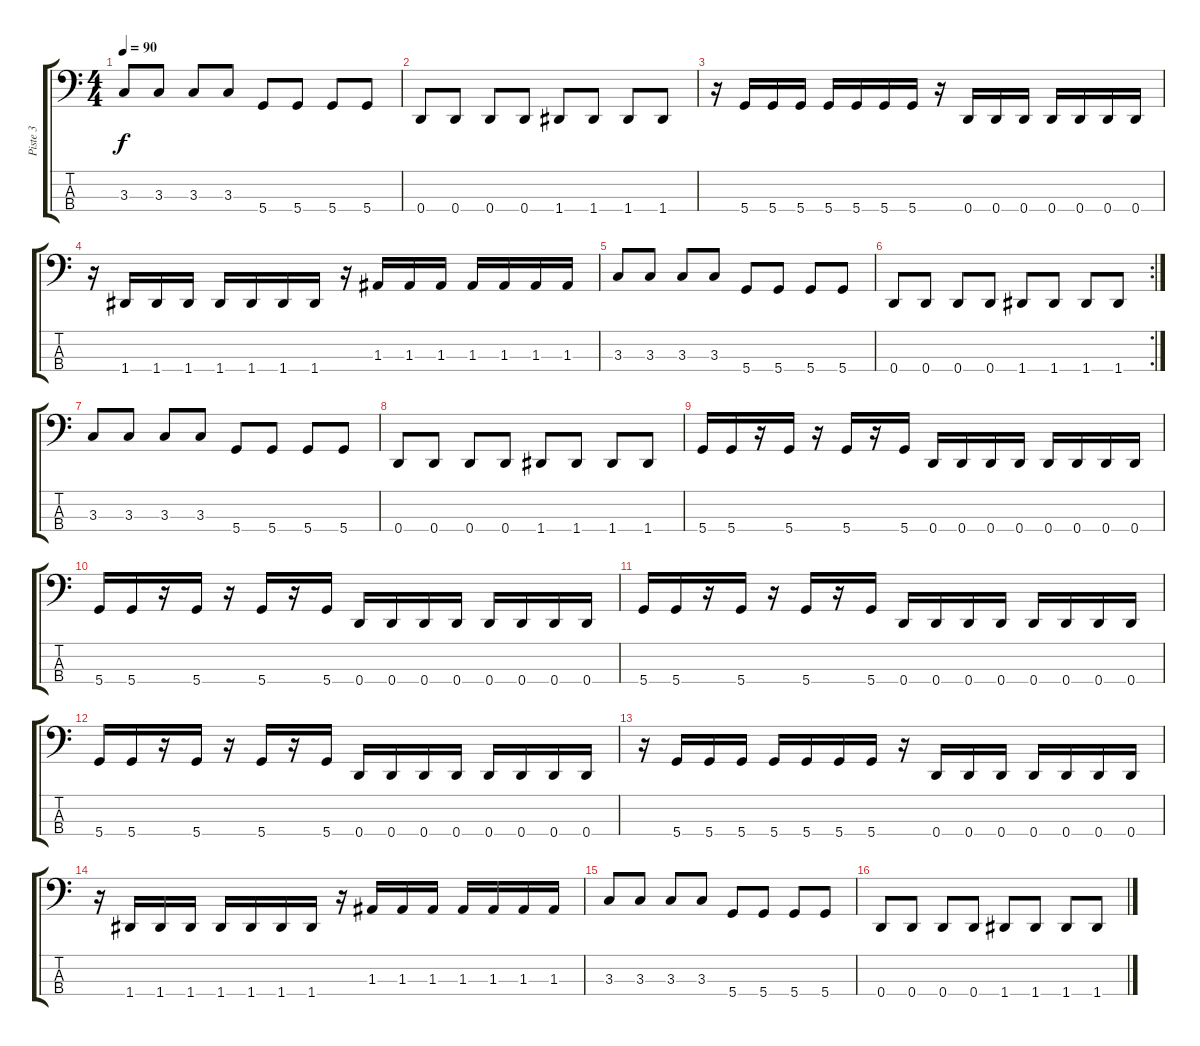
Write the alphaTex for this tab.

\track ("Piste 3" "Piste 3") {instrument electricbasspick}
\staff {score tabs}
\tuning (G2 D2 A1 D1) {hide}
\ts (4 4)
\tempo 90
\clef f4
\ks c
3.3.8{dy f} 3.3.8 3.3.8 3.3.8 5.4.8 5.4.8 5.4.8 5.4.8 |
0.4.8 0.4.8 0.4.8 0.4.8 1.4.8 1.4.8 1.4.8 1.4.8 |
r.16 5.4.16 5.4.16 5.4.16 5.4.16 5.4.16 5.4.16 5.4.16 r.16 0.4.16 0.4.16 0.4.16 0.4.16 0.4.16 0.4.16 0.4.16 |
r.16 1.4.16 1.4.16 1.4.16 1.4.16 1.4.16 1.4.16 1.4.16 r.16 1.3.16 1.3.16 1.3.16 1.3.16 1.3.16 1.3.16 1.3.16 |
3.3.8 3.3.8 3.3.8 3.3.8 5.4.8 5.4.8 5.4.8 5.4.8 |
\rc 2
0.4.8 0.4.8 0.4.8 0.4.8 1.4.8 1.4.8 1.4.8 1.4.8 |
3.3.8 3.3.8 3.3.8 3.3.8 5.4.8 5.4.8 5.4.8 5.4.8 |
0.4.8 0.4.8 0.4.8 0.4.8 1.4.8 1.4.8 1.4.8 1.4.8 |
5.4.16 5.4.16 r.16 5.4.16 r.16 5.4.16 r.16 5.4.16 0.4.16 0.4.16 0.4.16 0.4.16 0.4.16 0.4.16 0.4.16 0.4.16 |
5.4.16 5.4.16 r.16 5.4.16 r.16 5.4.16 r.16 5.4.16 0.4.16 0.4.16 0.4.16 0.4.16 0.4.16 0.4.16 0.4.16 0.4.16 |
5.4.16 5.4.16 r.16 5.4.16 r.16 5.4.16 r.16 5.4.16 0.4.16 0.4.16 0.4.16 0.4.16 0.4.16 0.4.16 0.4.16 0.4.16 |
5.4.16 5.4.16 r.16 5.4.16 r.16 5.4.16 r.16 5.4.16 0.4.16 0.4.16 0.4.16 0.4.16 0.4.16 0.4.16 0.4.16 0.4.16 |
r.16 5.4.16 5.4.16 5.4.16 5.4.16 5.4.16 5.4.16 5.4.16 r.16 0.4.16 0.4.16 0.4.16 0.4.16 0.4.16 0.4.16 0.4.16 |
r.16 1.4.16 1.4.16 1.4.16 1.4.16 1.4.16 1.4.16 1.4.16 r.16 1.3.16 1.3.16 1.3.16 1.3.16 1.3.16 1.3.16 1.3.16 |
3.3.8 3.3.8 3.3.8 3.3.8 5.4.8 5.4.8 5.4.8 5.4.8 |
0.4.8 0.4.8 0.4.8 0.4.8 1.4.8 1.4.8 1.4.8 1.4.8
